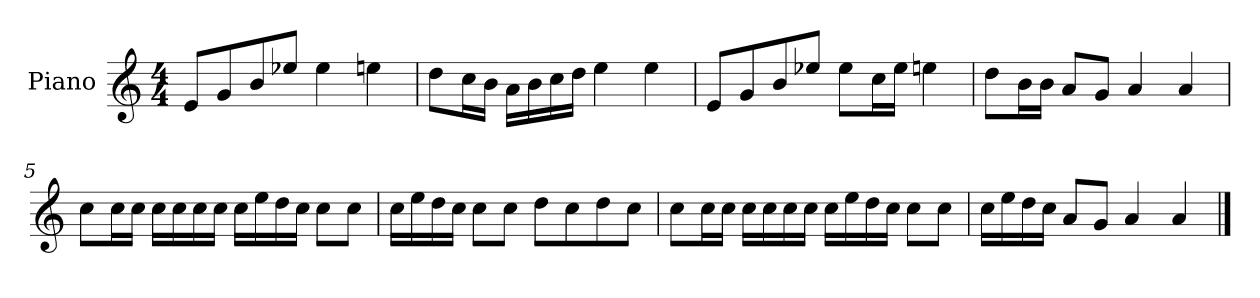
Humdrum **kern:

**kern
*part1
*staff1
*I"Piano
*I'P-no
*clefG2
*k[]
*M4/4
*MM90
=1
8e/L
8g/
8b/
8ee-X/J
4ee-\
4een\
=2
8dd\L
16cc\L
16b\JJ
16a\LL
16b\
16cc\
16dd\JJ
4ee\
4ee\
=3
8e/L
8g/
8b/
8ee-X/J
8ee-\L
16cc\L
16ee-\JJ
4een\
=4
8dd\L
16b\L
16b\JJ
8a/L
8g/J
4a/
4a/
!!LO:LB:g=z
=5
8cc\L
16cc\L
16cc\JJ
16cc\LL
16cc\
16cc\
16cc\JJ
16cc\LL
16ee\
16dd\
16cc\JJ
8cc\L
8cc\J
=6
16cc\LL
16ee\
16dd\
16cc\JJ
8cc\L
8cc\J
8dd\L
8cc\
8dd\
8cc\J
=7
8cc\L
16cc\L
16cc\JJ
16cc\LL
16cc\
16cc\
16cc\JJ
16cc\LL
16ee\
16dd\
16cc\JJ
8cc\L
8cc\J
=8
16cc\LL
16ee\
16dd\
16cc\JJ
8a/L
8g/J
4a/
4a/
==
*-
